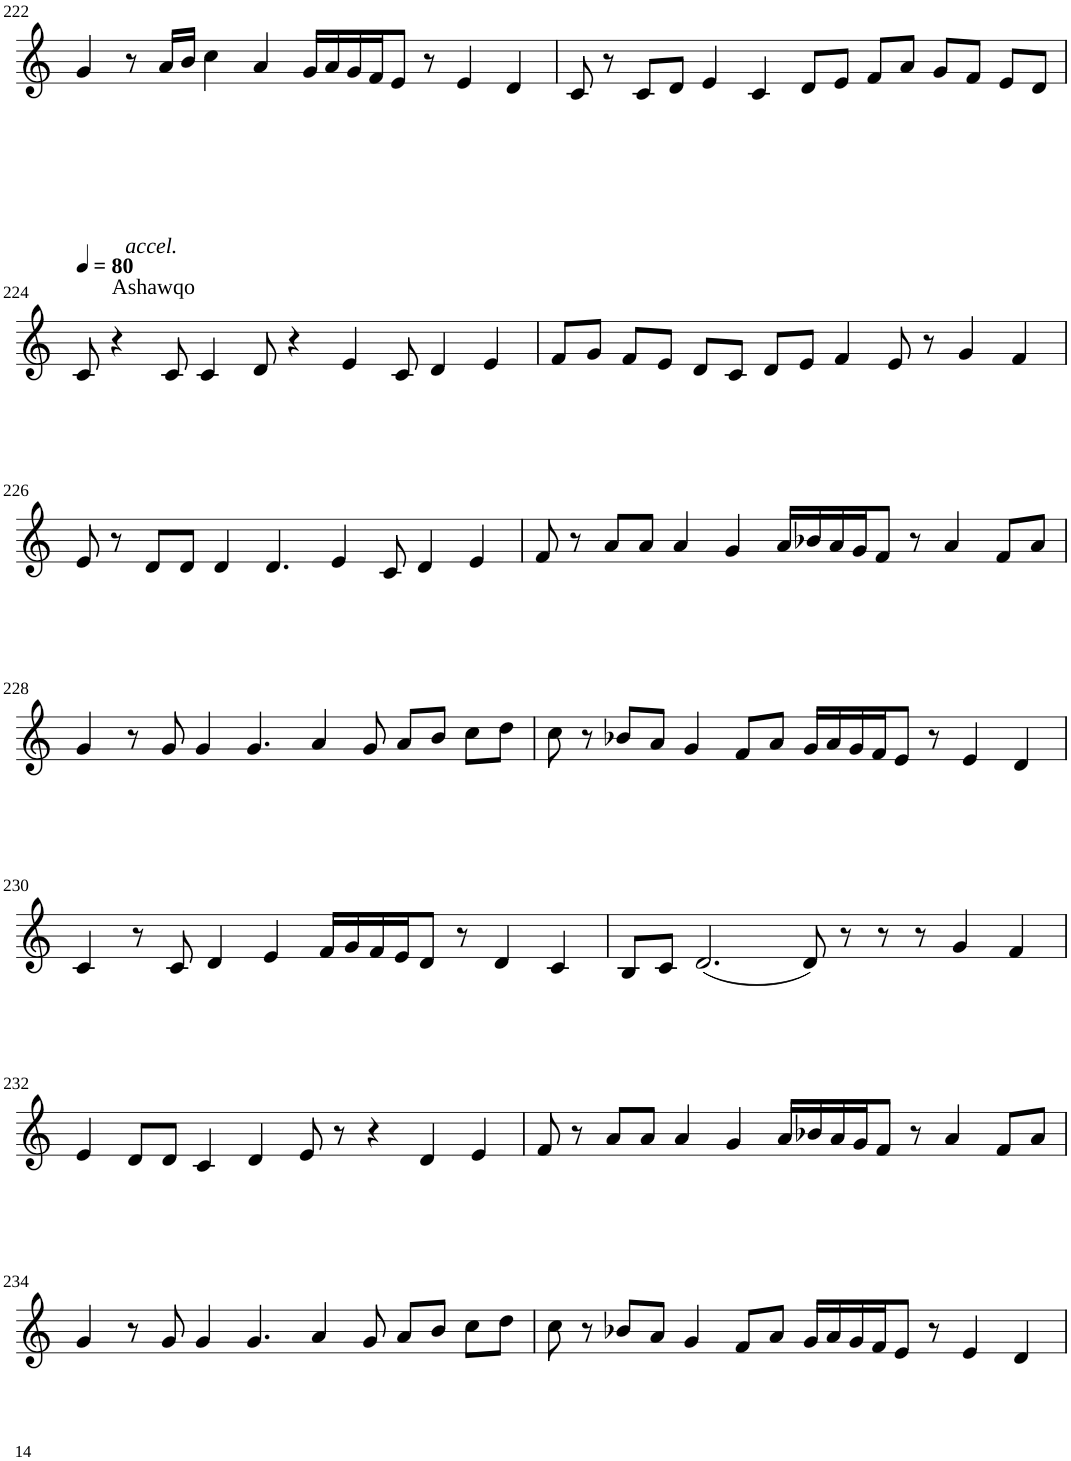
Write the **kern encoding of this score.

**kern
*part1
*staff1
*I"Violin
!!LO:PB:g=z
*clefG2
*k[]
*M8/4
=222
4g/
!LO:TX:b:i:t=accel.
8r
16a/LL
16b/JJ
4cc\
4a/
16g/LL
16a/
16g/
16f/J
8e/J
8r
4e/
4d/
=223
8c/
8r
8c/L
8d/J
4e/
4c/
8d/L
8e/J
8f/L
8a/J
8g/L
8f/J
8e/L
8d/J
!!LO:LB:g=z
=224
*MM80
8c/
!LO:TX:a:t=Ashawqo
4r
8c/
4c/
8d/
4r
4e/
8c/
4d/
4e/
=225
8f/L
8g/J
8f/L
8e/J
8d/L
8c/J
8d/L
8e/J
4f/
8e/
8r
4g/
4f/
!!LO:LB:g=z
=226
8e/
8r
8d/L
8d/J
4d/
4.d/
4e/
8c/
4d/
4e/
=227
8f/
8r
8a/L
8a/J
4a/
4g/
16a/LL
16b-X/
16a/
16g/J
8f/J
8r
4a/
8f/L
8a/J
!!LO:LB:g=z
=228
4g/
8r
8g/
4g/
4.g/
4a/
8g/
8a/L
8b/J
8cc\L
8dd\J
=229
8cc\
8r
8b-X/L
8a/J
4g/
8f/L
8a/J
16g/LL
16a/
16g/
16f/J
8e/J
8r
4e/
4d/
!!LO:LB:g=z
=230
4c/
8r
8c/
4d/
4e/
16f/LL
16g/
16f/
16e/J
8d/J
8r
4d/
4c/
=231
8B/L
8c/J
(2.d/
8d/)
8r
8r
8r
4g/
4f/
!!LO:LB:g=z
=232
4e/
8d/L
8d/J
4c/
4d/
8e/
8r
4r
4d/
4e/
=233
8f/
8r
8a/L
8a/J
4a/
4g/
16a/LL
16b-X/
16a/
16g/J
8f/J
8r
4a/
8f/L
8a/J
!!LO:LB:g=z
=234
4g/
8r
8g/
4g/
4.g/
4a/
8g/
8a/L
8b/J
8cc\L
8dd\J
=235
8cc\
8r
8b-X/L
8a/J
4g/
8f/L
8a/J
16g/LL
16a/
16g/
16f/J
8e/J
8r
4e/
4d/
=
*-
